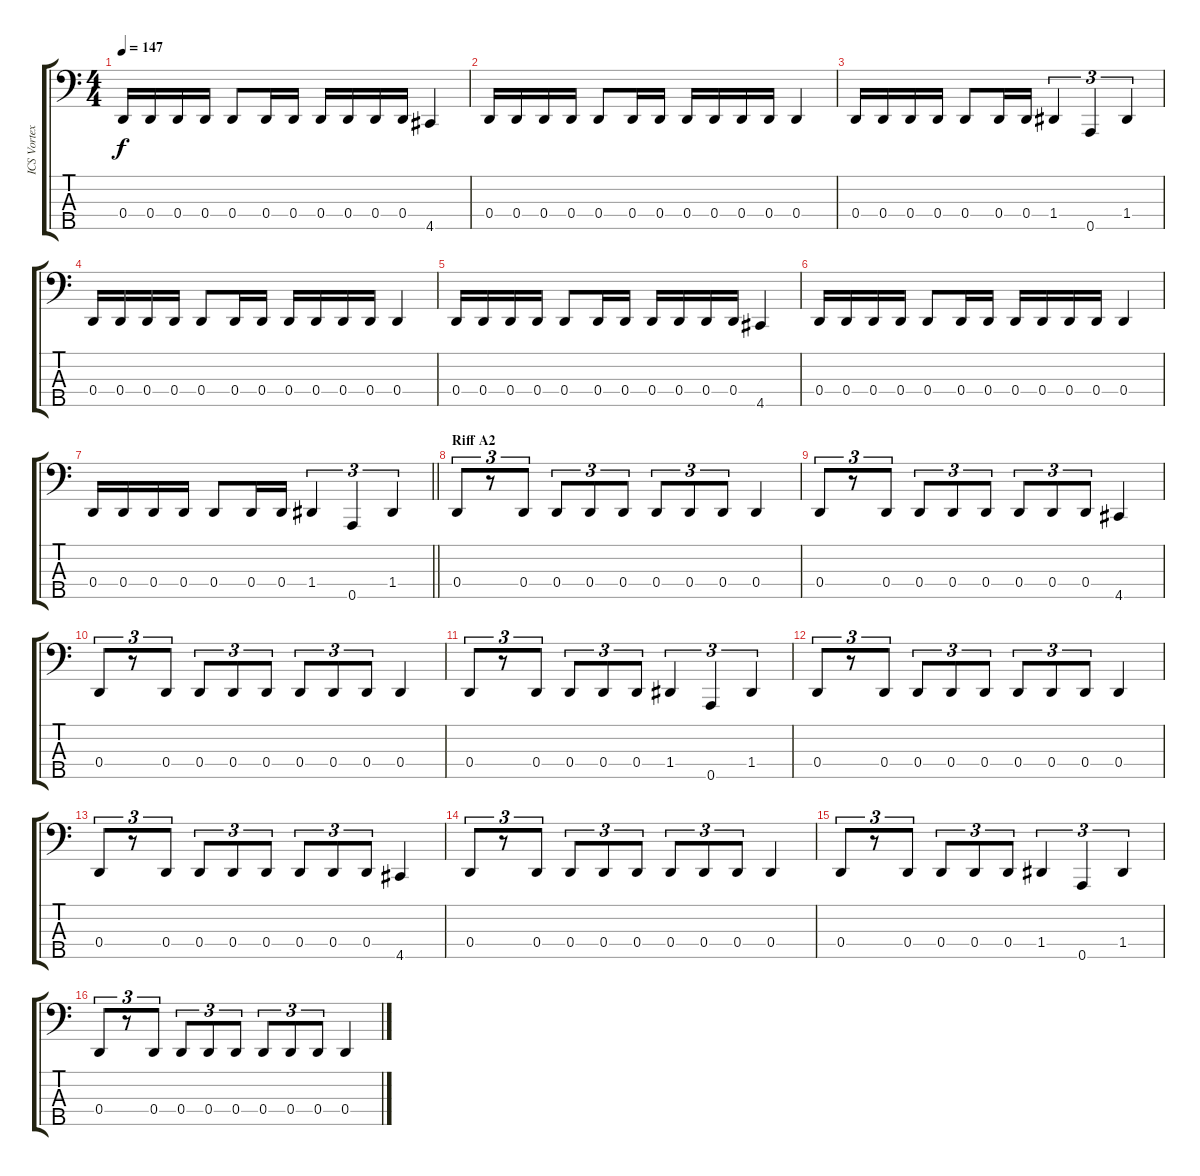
\track ("ICS Vortex" "ICS Vortex") {instrument electricbassfinger}
\staff {score tabs}
\tuning (F2 C2 G1 D1 A0) {hide}
\ts (4 4)
\tempo 147
\clef f4
\ks c
0.4.16{dy f} 0.4.16 0.4.16 0.4.16 0.4.8 0.4.16 0.4.16 0.4.16 0.4.16 0.4.16 0.4.16 4.5.4 |
0.4.16 0.4.16 0.4.16 0.4.16 0.4.8 0.4.16 0.4.16 0.4.16 0.4.16 0.4.16 0.4.16 0.4.4 |
0.4.16 0.4.16 0.4.16 0.4.16 0.4.8 0.4.16 0.4.16 1.4.4{tu (3 2)} 0.5.4{tu (3 2)} 1.4.4{tu (3 2)} |
0.4.16 0.4.16 0.4.16 0.4.16 0.4.8 0.4.16 0.4.16 0.4.16 0.4.16 0.4.16 0.4.16 0.4.4 |
0.4.16 0.4.16 0.4.16 0.4.16 0.4.8 0.4.16 0.4.16 0.4.16 0.4.16 0.4.16 0.4.16 4.5.4 |
0.4.16 0.4.16 0.4.16 0.4.16 0.4.8 0.4.16 0.4.16 0.4.16 0.4.16 0.4.16 0.4.16 0.4.4 |
\barLineRight lightlight
0.4.16 0.4.16 0.4.16 0.4.16 0.4.8 0.4.16 0.4.16 1.4.4{tu (3 2)} 0.5.4{tu (3 2)} 1.4.4{tu (3 2)} |
\section ("" "Riff A2")
0.4.8{tu (3 2)} r.8{tu (3 2)} 0.4.8{tu (3 2)} 0.4.8{tu (3 2)} 0.4.8{tu (3 2)} 0.4.8{tu (3 2)} 0.4.8{tu (3 2)} 0.4.8{tu (3 2)} 0.4.8{tu (3 2)} 0.4.4 |
0.4.8{tu (3 2)} r.8{tu (3 2)} 0.4.8{tu (3 2)} 0.4.8{tu (3 2)} 0.4.8{tu (3 2)} 0.4.8{tu (3 2)} 0.4.8{tu (3 2)} 0.4.8{tu (3 2)} 0.4.8{tu (3 2)} 4.5.4 |
0.4.8{tu (3 2)} r.8{tu (3 2)} 0.4.8{tu (3 2)} 0.4.8{tu (3 2)} 0.4.8{tu (3 2)} 0.4.8{tu (3 2)} 0.4.8{tu (3 2)} 0.4.8{tu (3 2)} 0.4.8{tu (3 2)} 0.4.4 |
0.4.8{tu (3 2)} r.8{tu (3 2)} 0.4.8{tu (3 2)} 0.4.8{tu (3 2)} 0.4.8{tu (3 2)} 0.4.8{tu (3 2)} 1.4.4{tu (3 2)} 0.5.4{tu (3 2)} 1.4.4{tu (3 2)} |
0.4.8{tu (3 2)} r.8{tu (3 2)} 0.4.8{tu (3 2)} 0.4.8{tu (3 2)} 0.4.8{tu (3 2)} 0.4.8{tu (3 2)} 0.4.8{tu (3 2)} 0.4.8{tu (3 2)} 0.4.8{tu (3 2)} 0.4.4 |
0.4.8{tu (3 2)} r.8{tu (3 2)} 0.4.8{tu (3 2)} 0.4.8{tu (3 2)} 0.4.8{tu (3 2)} 0.4.8{tu (3 2)} 0.4.8{tu (3 2)} 0.4.8{tu (3 2)} 0.4.8{tu (3 2)} 4.5.4 |
0.4.8{tu (3 2)} r.8{tu (3 2)} 0.4.8{tu (3 2)} 0.4.8{tu (3 2)} 0.4.8{tu (3 2)} 0.4.8{tu (3 2)} 0.4.8{tu (3 2)} 0.4.8{tu (3 2)} 0.4.8{tu (3 2)} 0.4.4 |
0.4.8{tu (3 2)} r.8{tu (3 2)} 0.4.8{tu (3 2)} 0.4.8{tu (3 2)} 0.4.8{tu (3 2)} 0.4.8{tu (3 2)} 1.4.4{tu (3 2)} 0.5.4{tu (3 2)} 1.4.4{tu (3 2)} |
0.4.8{tu (3 2)} r.8{tu (3 2)} 0.4.8{tu (3 2)} 0.4.8{tu (3 2)} 0.4.8{tu (3 2)} 0.4.8{tu (3 2)} 0.4.8{tu (3 2)} 0.4.8{tu (3 2)} 0.4.8{tu (3 2)} 0.4.4
